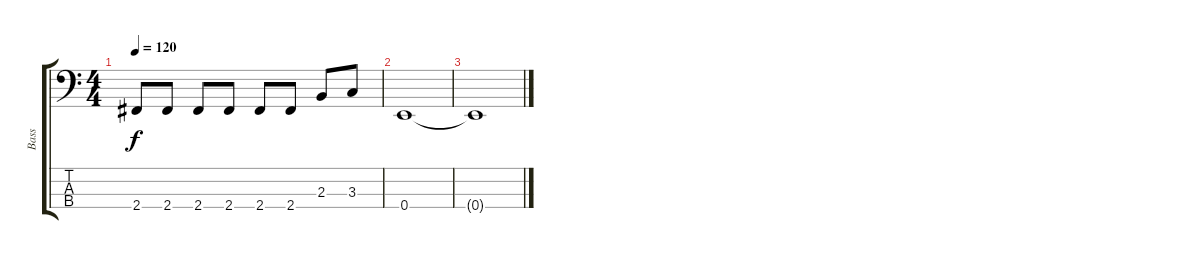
\track ("Bass" "Bass") {instrument electricbassfinger}
\staff {score tabs}
\tuning (G2 D2 A1 E1) {hide}
\ts (4 4)
\tempo 120
\clef f4
\ks c
2.4.8{dy f} 2.4.8 2.4.8 2.4.8 2.4.8 2.4.8 2.3.8 3.3.8 |
0.4.1 |
0.4{t}.1
